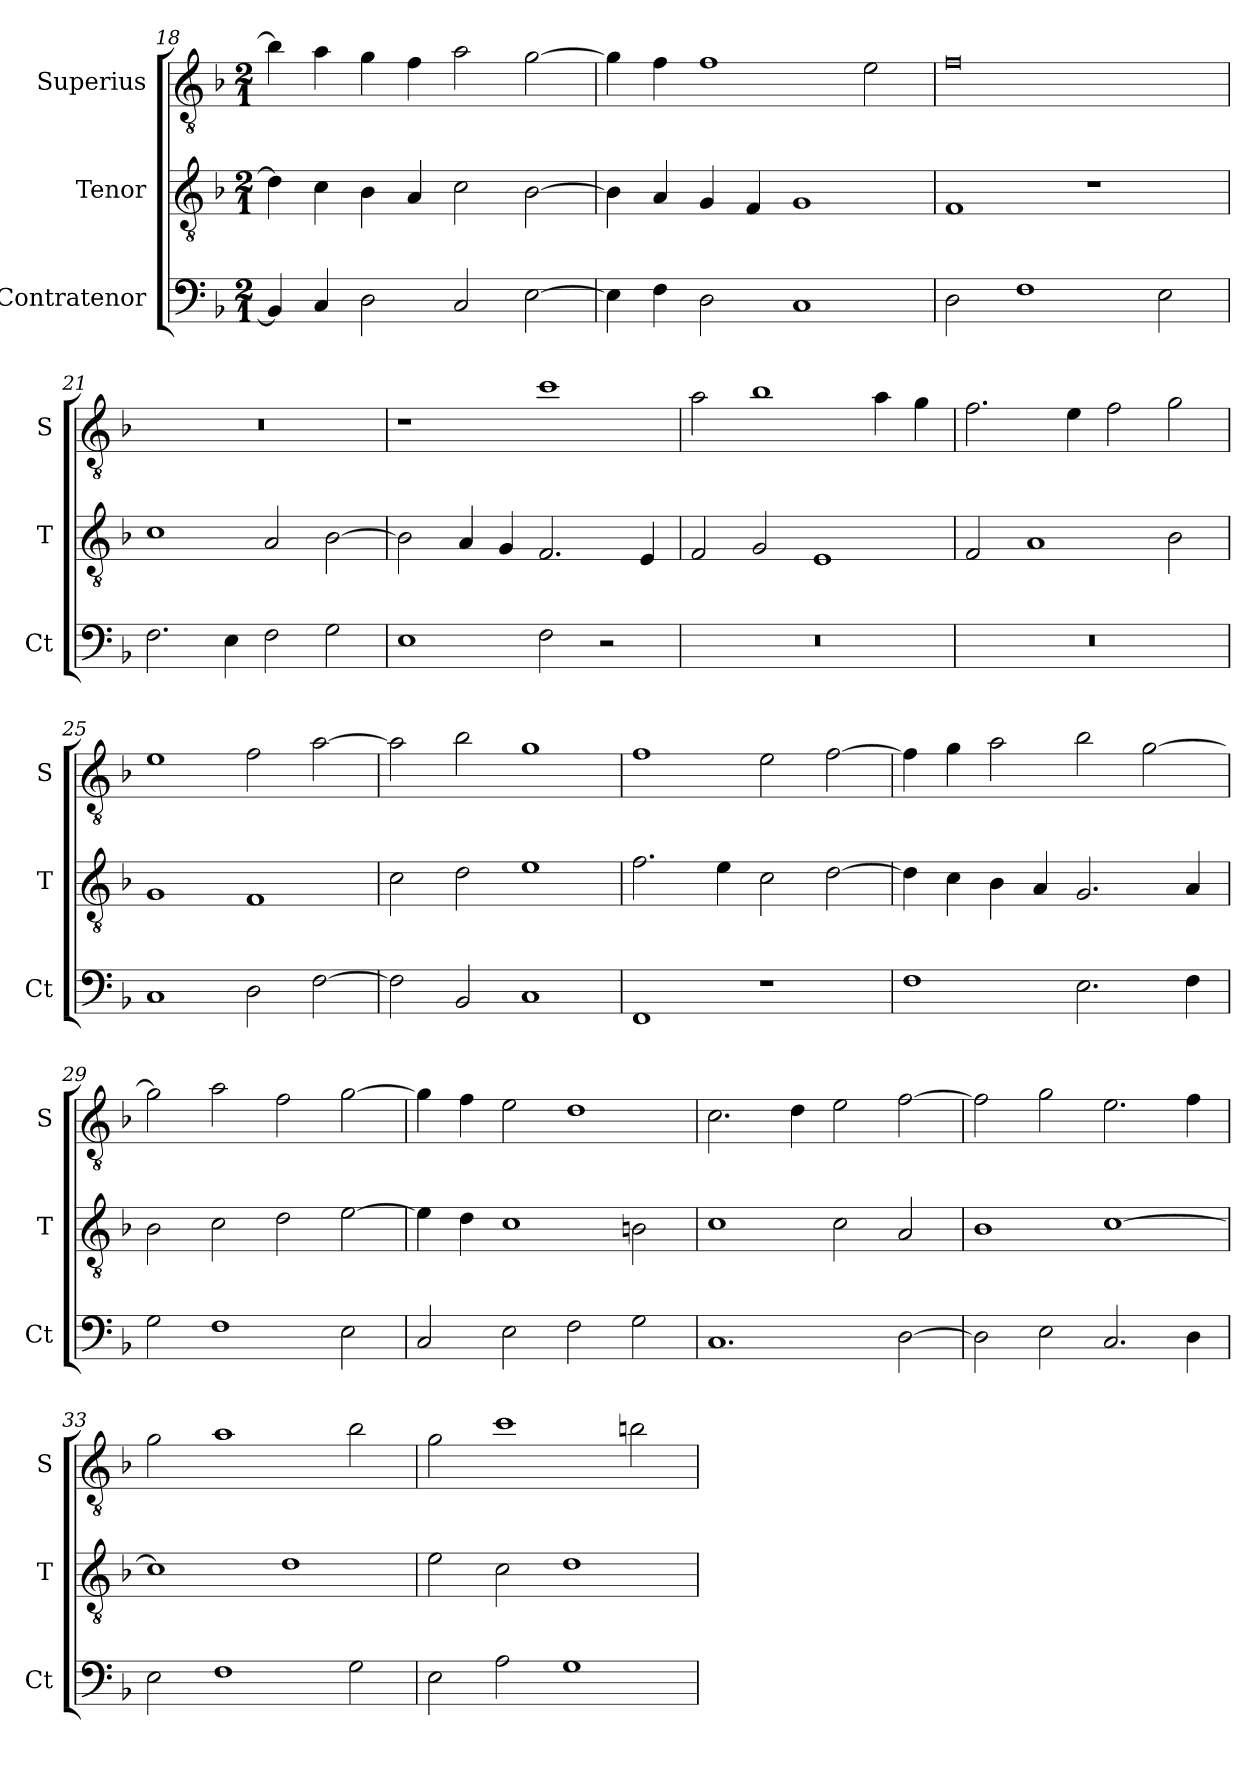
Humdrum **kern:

**kern	**kern	**kern
*part3	*part2	*part1
*staff3	*staff2	*staff1
*I"Contratenor	*I"Tenor	*I"Superius
*I'Ct	*I'T	*I'S
*clefF4	*clefGv2	*clefGv2
*k[b-]	*k[b-]	*k[b-]
*M2/1	*M2/1	*M2/1
=18	=18	=18
4BB-/]	4d\]	4b-\]
4C/	4c\	4a\
2D\	4B-\	4g\
.	4A/	4f\
2C/	2c\	2a\
[2E\	[2B-\	[2g\
=19	=19	=19
4E\]	4B-\]	4g\]
4F\	4A/	4f\
2D\	4G/	1f
.	4F/	.
1C	1G	.
.	.	2e\
=20	=20	=20
2D\	1F	0f
1F	.	.
.	1r	.
2E\	.	.
=21	=21	=21
2.F\	1c	0r
4E\	.	.
2F\	2A/	.
2G\	[2B-\	.
=22	=22	=22
1E	2B-\]	1r
.	4A/	.
.	4G/	.
2F\	2.F/	1cc
2r	.	.
.	4E/	.
=23	=23	=23
0r	2F/	2a\
.	2G/	1b-
.	1E	.
.	.	4a\
.	.	4g\
=24	=24	=24
0r	2F/	2.f\
.	1A	.
.	.	4e\
.	.	2f\
.	2B-\	2g\
=25	=25	=25
1C	1G	1e
2D\	1F	2f\
[2F\	.	[2a\
=26	=26	=26
2F\]	2c\	2a\]
2BB-/	2d\	2b-\
1C	1e	1g
=27	=27	=27
1FF	2.f\	1f
.	4e\	.
1r	2c\	2e\
.	[2d\	[2f\
=28	=28	=28
1F	4d\]	4f\]
.	4c\	4g\
.	4B-\	2a\
.	4A/	.
2.E\	2.G/	2b-\
.	.	[2g\
4F\	4A/	.
=29	=29	=29
2G\	2B-\	2g\]
1F	2c\	2a\
.	2d\	2f\
2E\	[2e\	[2g\
=30	=30	=30
2C/	4e\]	4g\]
.	4d\	4f\
2E\	1c	2e\
2F\	.	1d
2G\	2Bn\	.
=31	=31	=31
1.C	1c	2.c\
.	.	4d\
.	2c\	2e\
[2D\	2A/	[2f\
=32	=32	=32
2D\]	1B-	2f\]
2E\	.	2g\
2.C/	[1c	2.e\
4D\	.	4f\
=33	=33	=33
2E\	1c]	2g\
1F	.	1a
.	1d	.
2G\	.	2b-\
=34	=34	=34
2E\	2e\	2g\
2A\	2c\	1cc
1G	1d	.
.	.	2bn\
=	=	=
*-	*-	*-
